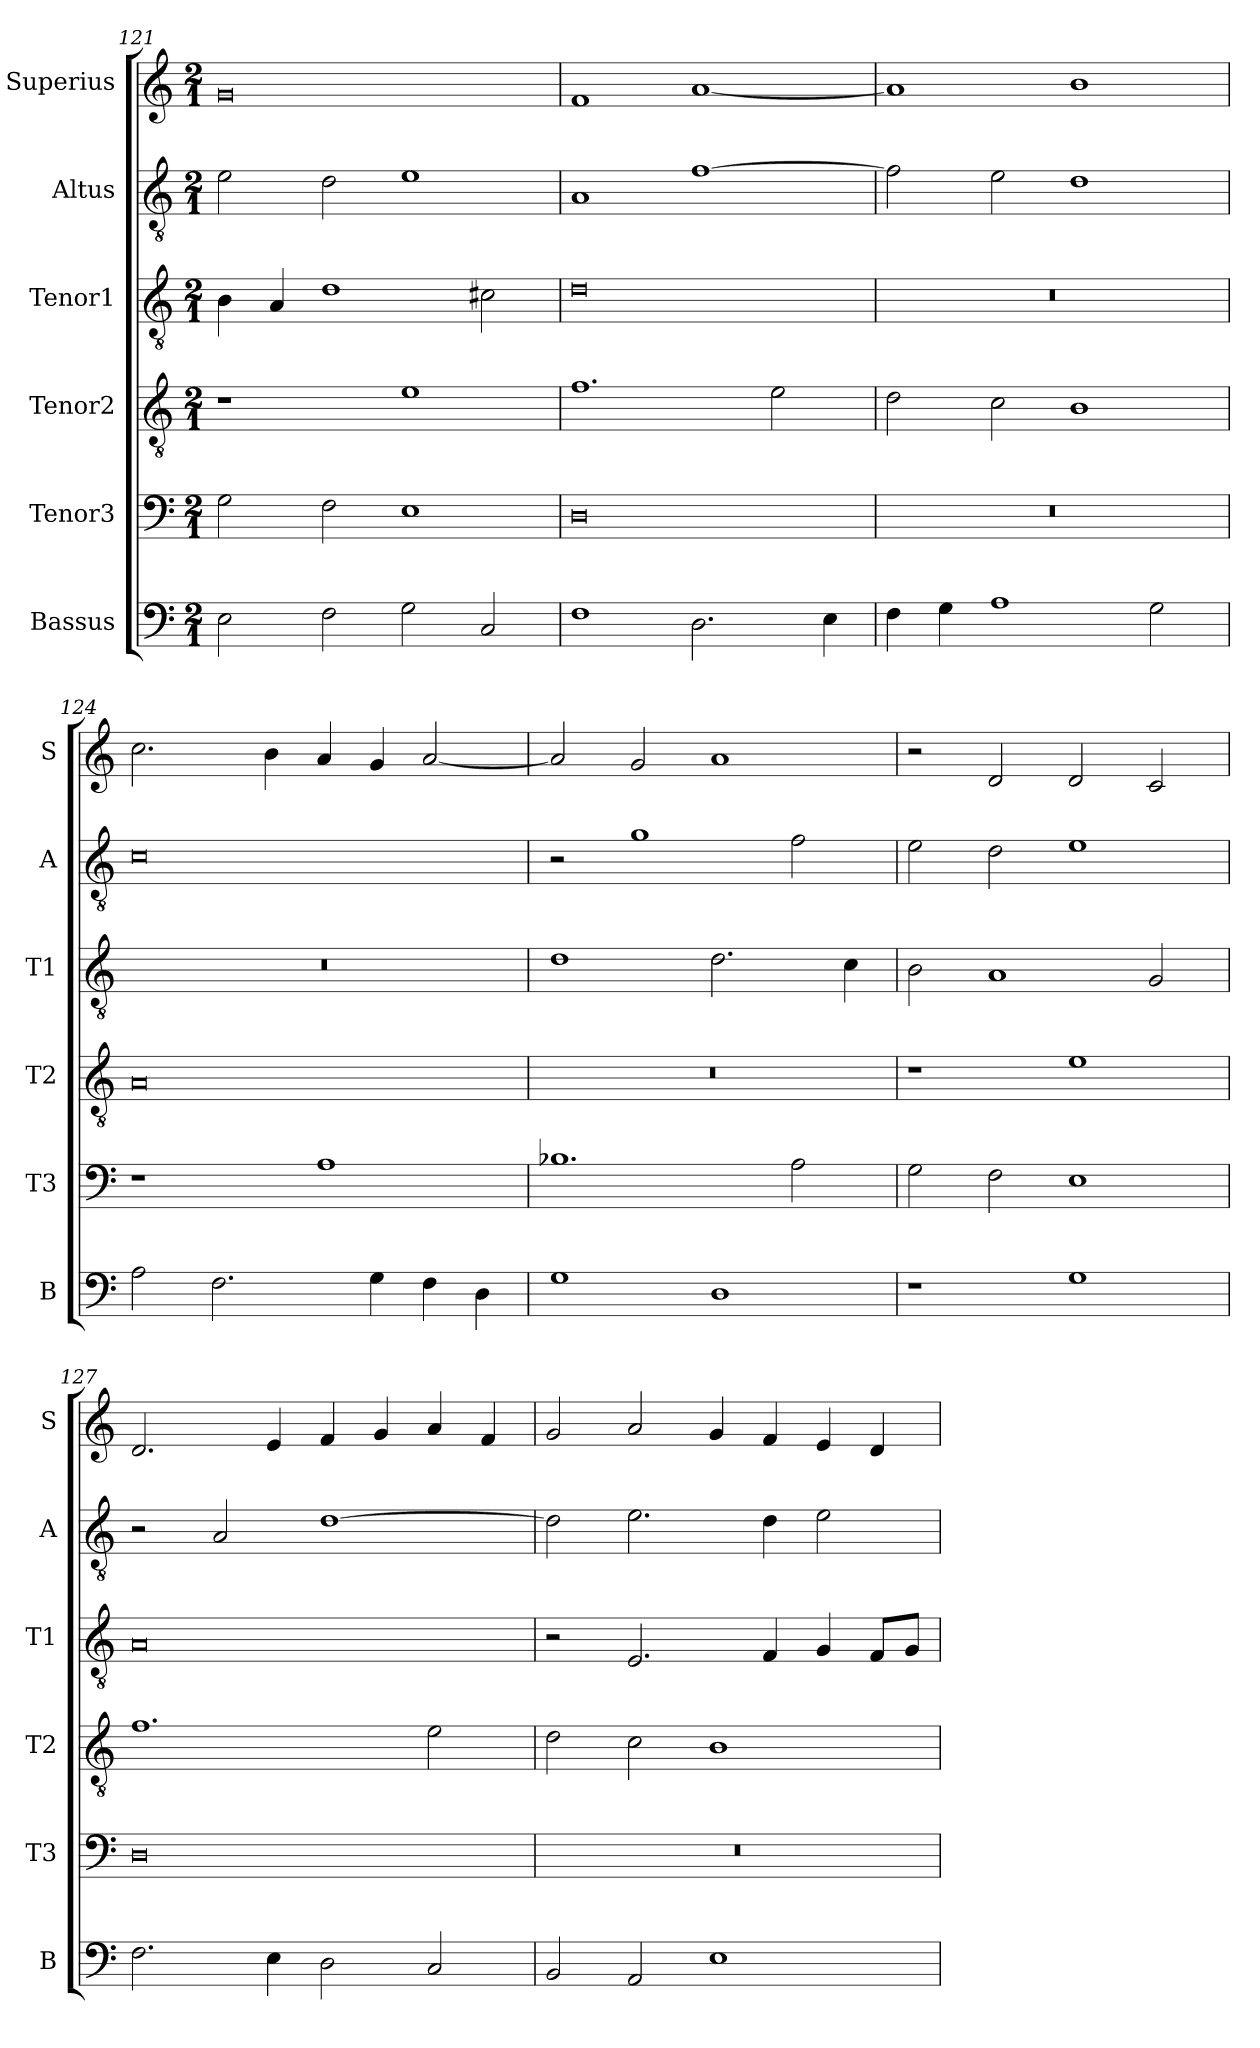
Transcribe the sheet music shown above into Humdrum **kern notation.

**kern	**kern	**kern	**kern	**kern	**kern
*part6	*part5	*part4	*part3	*part2	*part1
*staff6	*staff5	*staff4	*staff3	*staff2	*staff1
*I"Bassus	*I"Tenor3	*I"Tenor2	*I"Tenor1	*I"Altus	*I"Superius
*I'B	*I'T3	*I'T2	*I'T1	*I'A	*I'S
*clefF4	*clefF4	*clefGv2	*clefGv2	*clefGv2	*clefG2
*k[]	*k[]	*k[]	*k[]	*k[]	*k[]
*M2/1	*M2/1	*M2/1	*M2/1	*M2/1	*M2/1
=121	=121	=121	=121	=121	=121
2E\	2G\	1r	4B\	2e\	0g
.	.	.	4A/	.	.
2F\	2F\	.	1d	2d\	.
2G\	1E	1e	.	1e	.
2C/	.	.	2c#X\	.	.
=122	=122	=122	=122	=122	=122
1F	0D	1.f	0d	1A	1f
2.D\	.	.	.	[1f	[1a
.	.	2e\	.	.	.
4E\	.	.	.	.	.
=123	=123	=123	=123	=123	=123
4F\	0r	2d\	0r	2f\]	1a]
4G\	.	.	.	.	.
1A	.	2c\	.	2e\	.
.	.	1B	.	1d	1b
2G\	.	.	.	.	.
=124	=124	=124	=124	=124	=124
2A\	1r	0A	0r	0c	2.cc\
2.F\	.	.	.	.	.
.	.	.	.	.	4b\
.	1A	.	.	.	4a/
4G\	.	.	.	.	4g/
4F\	.	.	.	.	[2a/
4D\	.	.	.	.	.
=125	=125	=125	=125	=125	=125
1G	1.B-X	0r	1d	2r	2a/]
.	.	.	.	1g	2g/
1D	.	.	2.d\	.	1a
.	2A\	.	.	2f\	.
.	.	.	4c\	.	.
=126	=126	=126	=126	=126	=126
1r	2G\	1r	2B\	2e\	2r
.	2F\	.	1A	2d\	2d/
1G	1E	1e	.	1e	2d/
.	.	.	2G/	.	2c/
=127	=127	=127	=127	=127	=127
2.F\	0D	1.f	0A	2r	2.d/
.	.	.	.	2A/	.
4E\	.	.	.	.	4e/
2D\	.	.	.	[1d	4f/
.	.	.	.	.	4g/
2C/	.	2e\	.	.	4a/
.	.	.	.	.	4f/
=128	=128	=128	=128	=128	=128
2BB/	0r	2d\	2r	2d\]	2g/
2AA/	.	2c\	2.E/	2.e\	2a/
1E	.	1B	.	.	4g/
.	.	.	4F/	4d\	4f/
.	.	.	4G/	2e\	4e/
.	.	.	8F/L	.	4d/
.	.	.	8G/J	.	.
=	=	=	=	=	=
*-	*-	*-	*-	*-	*-
